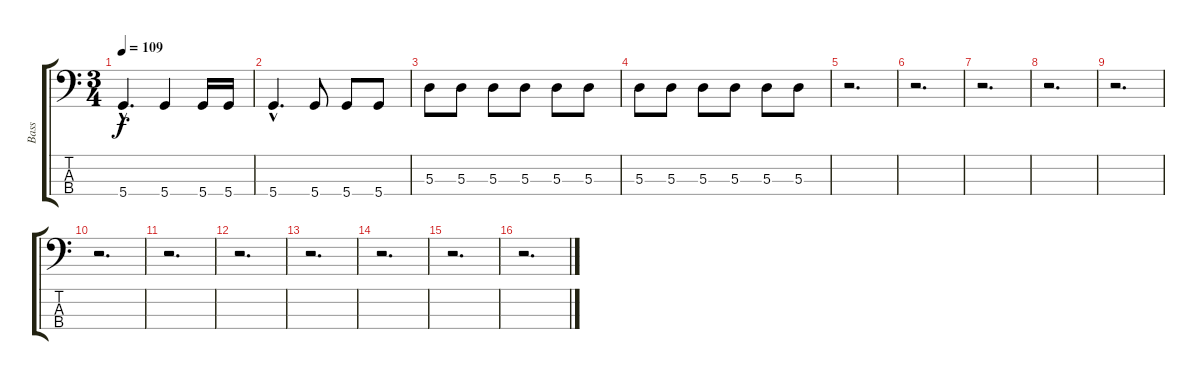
\track ("Bass" "Bass") {instrument electricbassfinger}
\staff {score tabs}
\tuning (G2 D2 A1 D1) {hide}
\ts (3 4)
\tempo 109
\clef f4
\ks c
5.4{hac}.4{d dy f} 5.4.4 5.4.16 5.4.16 |
5.4{hac}.4{d} 5.4.8 5.4.8 5.4.8 |
5.3.8 5.3.8 5.3.8 5.3.8 5.3.8 5.3.8 |
5.3.8 5.3.8 5.3.8 5.3.8 5.3.8 5.3.8 |
r.2{d} |
r.2{d} |
r.2{d} |
r.2{d} |
r.2{d} |
r.2{d} |
r.2{d} |
r.2{d} |
r.2{d} |
r.2{d} |
r.2{d} |
r.2{d}
